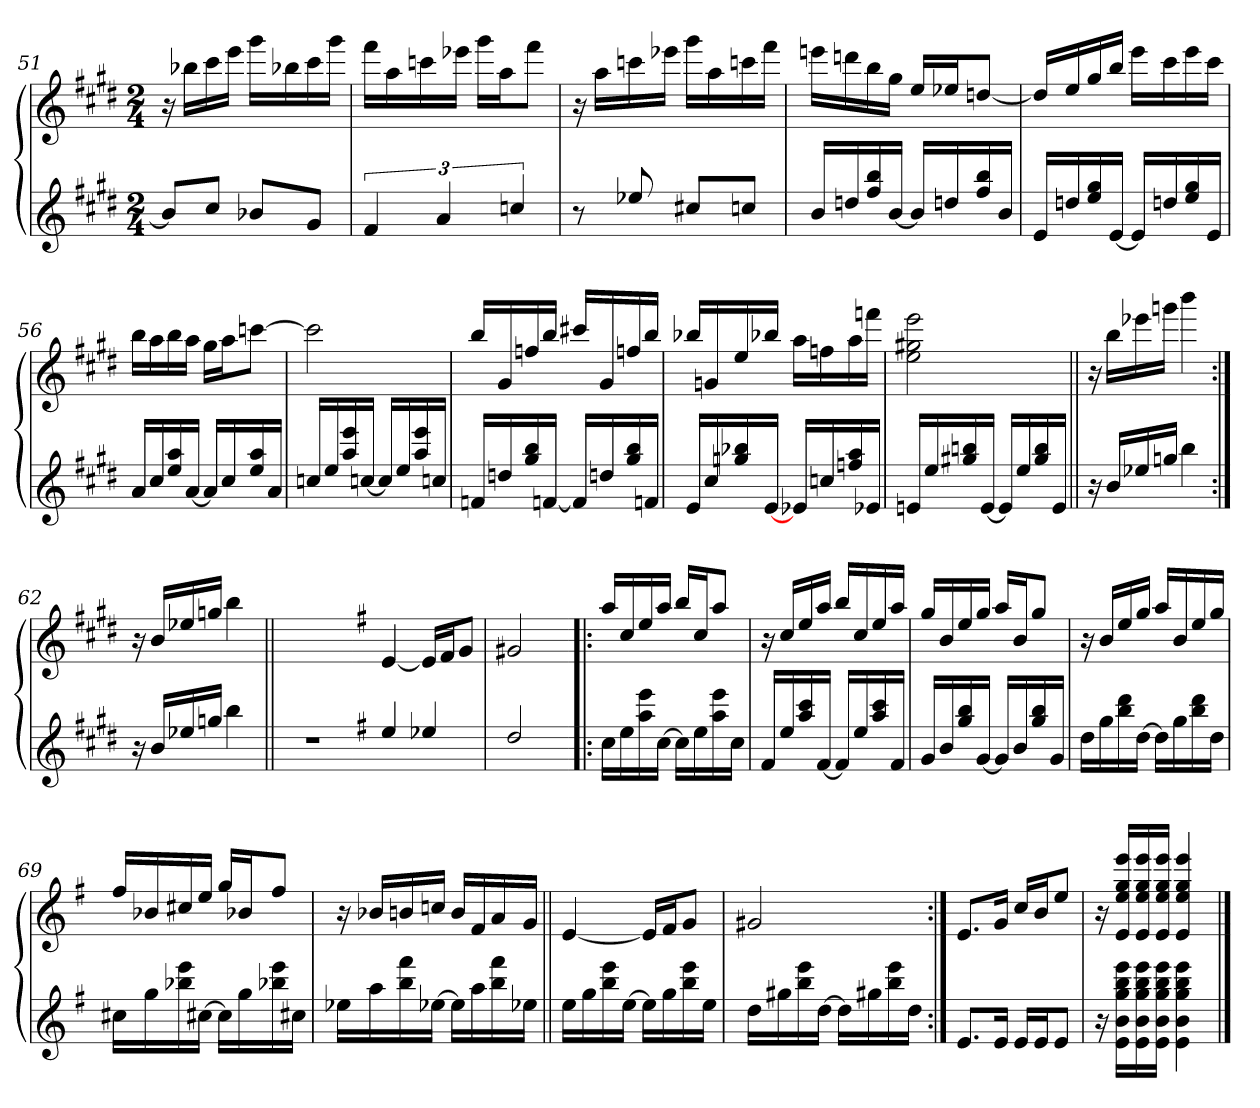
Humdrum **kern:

**kern	**kern
*part2	*part1
*staff2	*staff1
*clefG2	*clefG2
*k[f#c#g#d#]	*k[f#c#g#d#]
*E:	*E:
*M2/4	*M2/4
=51	=51
8b-/L]	16r
.	16bb-X\LL
8cc#/J	16ccc#\
.	16eee\JJ
8b-X/L	16ggg#\LL
.	16bb-X\
8g#/J	16ccc#\
.	16ggg#\JJ
=52	=52
6f#/	16fff#\LL
.	16aa\
.	16cccn\
6a/	.
.	16eee-X\JJ
.	16ggg#\LL
.	16aa\J
6ccn/	.
.	8fff#\J
=53	=53
8r	16r
.	16aa\LL
8ee-X/	16cccn\
.	16eee-X\JJ
8cc#X/L	16ggg#\LL
.	16aa\
8ccn/J	16cccn\
.	16fff#\JJ
!!LO:LB:g=z
=54	=54
16b/LL	16eeen\LL
16ddn/	16dddn\
16ff#/ 16bb/	16bb\
[16b/JJ	16gg#\JJ
16b/LL]	16ee/LL
16ddn/	16ee-X/J
16ff#/ 16bb/	[8ddn/J
16b/JJ	.
=55	=55
16e/LL	16ddn/LL]
16ddn/	16ee/
16ee/ 16gg#/	16gg#/
[16e/JJ	16bb/JJ
16e/LL]	16eee\LL
16ddn/	16ccc#\
16ee/ 16gg#/	16eee\
16e/JJ	16ccc#\JJ
=56	=56
16a/LL	16bb\LL
16cc#/	16aa\
16ee/ 16aa/	16bb\
[16a/JJ	16aa\JJ
16a/LL]	16gg#\LL
16cc#/	16aa\J
16ee/ 16aa/	[8cccn\J
16a/JJ	.
=57	=57
16ccn/LL	2cccn\]
16ee/	.
16aa/ 16eee/	.
[16ccn/JJ	.
16cc/LL]	.
16ee/	.
16aa/ 16eee/	.
16ccn/JJ	.
=58	=58
16fn/LL	16bb/LL
16ddn/	16g#/
16gg#/ 16bb/	16ffn/
[16fn/JJ	16bb/JJ
16f/LL]	16ccc#X/LL
16ddn/	16g#/
16gg#/ 16bb/	16ffn/
16fn/JJ	16bb/JJ
!!LO:LB:g=z
=59	=59
16e/LL	16bb-X/LL
16cc#/	16gn/
16ggn/ 16bb-X/	16ee/
[16e/JJ	16bb-X/JJ
16e-X/LL	16aa\LL
16ccn/	16ffn\
16ffn/ 16aa/	16aa\
16e-X/JJ	16fffn\JJ
=60	=60
16en/LL	2ee\ 2gg#X\ 2eee\
16ee/	.
16gg#X/ 16bbn/	.
[16e/JJ	.
16e/LL]	.
16ee/	.
16gg#/ 16bb/	.
16e/JJ	.
=61||	=61||
16r	16r
16b/LL	16bb\LL
16ee-X/	16eee-X\
16ggn/JJ	16gggn\JJ
4bb\	4bbb\
=62:|!	=62:|!
16r	16r
16b/LL	16b/LL
16ee-X/	16ee-X/
16ggn/JJ	16ggn/JJ
4bb\	4bb\
=62X621||	=62X621||
2r	2ryy
!!LO:LB:g=z
=63-	=63-
*k[f#]	*k[f#]
*G:	*G:
4ee/	[4e/
4ee-X/	16e/LL]
.	16f#/J
.	8g/J
=64	=64
2dd/	2g#X/
=65!|:	=65!|:
16cc\LL	16aa/LL
16ee\	16cc/
16aa\ 16eee\	16ee/
[16cc\JJ	16aa/JJ
16cc\LL]	16bb/LL
16ee\	16cc/J
16aa\ 16eee\	8aa/J
16cc\JJ	.
=66	=66
16f#/LL	16r
16ee/	16cc/LL
16aa/ 16ccc/	16ee/
[16f#/JJ	16aa/JJ
16f#/LL]	16bb/LL
16ee/	16cc/
16aa/ 16ccc/	16ee/
16f#/JJ	16aa/JJ
=67	=67
16g/LL	16gg/LL
16b/	16b/
16gg/ 16bb/	16ee/
[16g/JJ	16gg/JJ
16g/LL]	16aa/LL
16b/	16b/J
16gg/ 16bb/	8gg/J
16g/JJ	.
!!LO:LB:g=z
=68	=68
16dd\LL	16r
16gg\	16b/LL
16bb\ 16ddd\	16ee/
[16dd\JJ	16gg/JJ
16dd\LL]	16aa/LL
16gg\	16b/
16bb\ 16ddd\	16ee/
16dd\JJ	16gg/JJ
=69	=69
16cc#X\LL	16ff#/LL
16gg\	16b-X/
16bb-X\ 16eee\	16cc#X/
[16cc#X\JJ	16ee/JJ
16cc#\LL]	16gg/LL
16gg\	16b-X/J
16bb-X\ 16eee\	8ff#/J
16cc#X\JJ	.
=70	=70
16ee-X\LL	16r
16aa\	16b-X/LL
16bb\ 16fff#\	16bn/
[16ee-X\JJ	16ccn/JJ
16ee-\LL]	16b/LL
16aa\	16f#/
16bb\ 16fff#\	16a/
16ee-X\JJ	16g/JJ
=71||	=71||
16ee\LL	[4e/
16gg\	.
16bb\ 16eee\	.
[16ee\JJ	.
16ee\LL]	16e/LL]
16gg\	16f#/J
16bb\ 16eee\	8g/J
16ee\JJ	.
=72	=72
16dd\LL	2g#X/
16gg#X\	.
16bb\ 16eee\	.
[16dd\JJ	.
16dd\LL]	.
16gg#X\	.
16bb\ 16eee\	.
16dd\JJ	.
!!LO:LB:g=z
=73:|!	=73:|!
8.e/L	8.e/L
16e/Jk	16g/Jk
16e/LL	16cc/LL
16e/J	16b/J
8e/J	8ee/J
=74	=74
16r	16r
16e\ 16b\ 16gg\ 16bb\ 16eee\LL	16e/ 16ee/ 16gg/ 16eee/LL
16e\ 16b\ 16gg\ 16bb\ 16eee\	16e/ 16ee/ 16gg/ 16eee/
16e\ 16b\ 16gg\ 16bb\ 16eee\JJ	16e/ 16ee/ 16gg/ 16eee/JJ
4e\ 4b\ 4gg\ 4bb\ 4eee\	4e/ 4ee/ 4gg/ 4eee/
==	==
*-	*-
